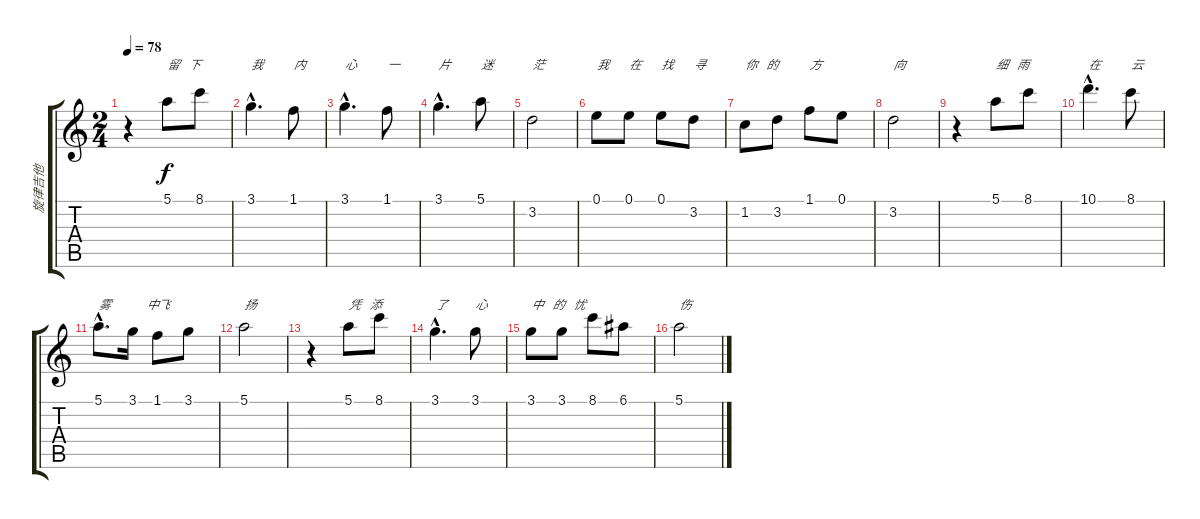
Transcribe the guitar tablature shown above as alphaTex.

\track ("旋律吉他" "旋律吉他") {instrument acousticguitarsteel}
\staff {score tabs}
\tuning (E4 B3 G3 D3 A2 E2) {hide}
\ts (2 4)
\tempo 78
\clef g2
\ks c
r.4{dy f} 5.1.8{txt "留   下"} 8.1.8 |
3.1{hac}.4{d txt "我"} 1.1.8{txt "内"} |
3.1{hac}.4{d txt "心"} 1.1.8{txt "一"} |
3.1{hac}.4{d txt "片"} 5.1.8{txt "迷"} |
3.2.2{txt "茫"} |
0.1.8{txt "我"} 0.1.8{txt "在"} 0.1.8{txt "找"} 3.2.8{txt "寻"} |
1.2.8{txt "你   的"} 3.2.8 1.1.8{txt "方"} 0.1.8 |
3.2.2{txt "向"} |
r.4 5.1.8{txt "细   雨"} 8.1.8 |
10.1{hac}.4{d txt "在"} 8.1.8{txt "云"} |
5.1{hac}.8{d txt "雾            中"} 3.1.16 1.1.8{txt "飞"} 3.1.8 |
5.1.2{txt "扬"} |
r.4 5.1.8{txt "凭   添"} 8.1.8 |
3.1{hac}.4{d txt "了"} 3.1.8{txt "心"} |
3.1.8{txt "中   的   忧"} 3.1.8 8.1.8 6.1.8 |
5.1.2{txt "伤"}
